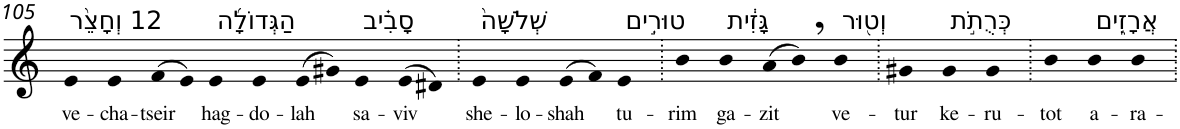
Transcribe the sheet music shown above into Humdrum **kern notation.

**kern	**text
*part1	*part1
*staff1	*staff1
*I"Piano	*
*I'Pno	*
!!LO:PB:g=z
*clefG2	*
*k[]	*
=105	=105
!LO:TX:a:t=12 וְחָצֵ֨ר	!
!	!LO:LY:b
4e	ve-
!	!LO:LY:b
4e	-cha-
!	!LO:LY:b
(>8f	-tseir
8e)	.
!LO:TX:a:t=הַגְּדוֹלָ֜ה	!
!	!LO:LY:b
4e	hag-
!	!LO:LY:b
4e	-do-
!	!LO:LY:b
(>8e	-lah
8g#X)	.
!LO:TX:a:t=סָבִ֗יב	!
!	!LO:LY:b
4e	sa-
!	!LO:LY:b
(>8e	-viv
8d#X)	.
=106.	=106.
!LO:TX:a:t=שְׁלֹשָׁה֙	!
!	!LO:LY:b
4e	she-
!	!LO:LY:b
4e	-lo-
!	!LO:LY:b
(>8e	-shah
8f)	.
!LO:TX:a:t=טוּרִ֣ים	!
!	!LO:LY:b
4e	tu-
=107.	=107.
!	!LO:LY:b
4b	-rim
!LO:TX:a:t=גָּזִ֔ית	!
!	!LO:LY:b
4b	ga-
!	!LO:LY:b
(>8a	-zit
8b,)	.
!LO:TX:a:t=וְט֖וּר	!
!	!LO:LY:b
4b	ve-
=108.	=108.
!	!LO:LY:b
4g#X	-tur
!LO:TX:a:t=כְּרֻתֹ֣ת	!
!	!LO:LY:b
4g#	ke-
!	!LO:LY:b
4g#	-ru-
=109.	=109.
!	!LO:LY:b
4b	-tot
!LO:TX:a:t=אֲרָזִ֑ים	!
!	!LO:LY:b
4b	a-
!	!LO:LY:b
4b	-ra-
=.	=.
*-	*-
